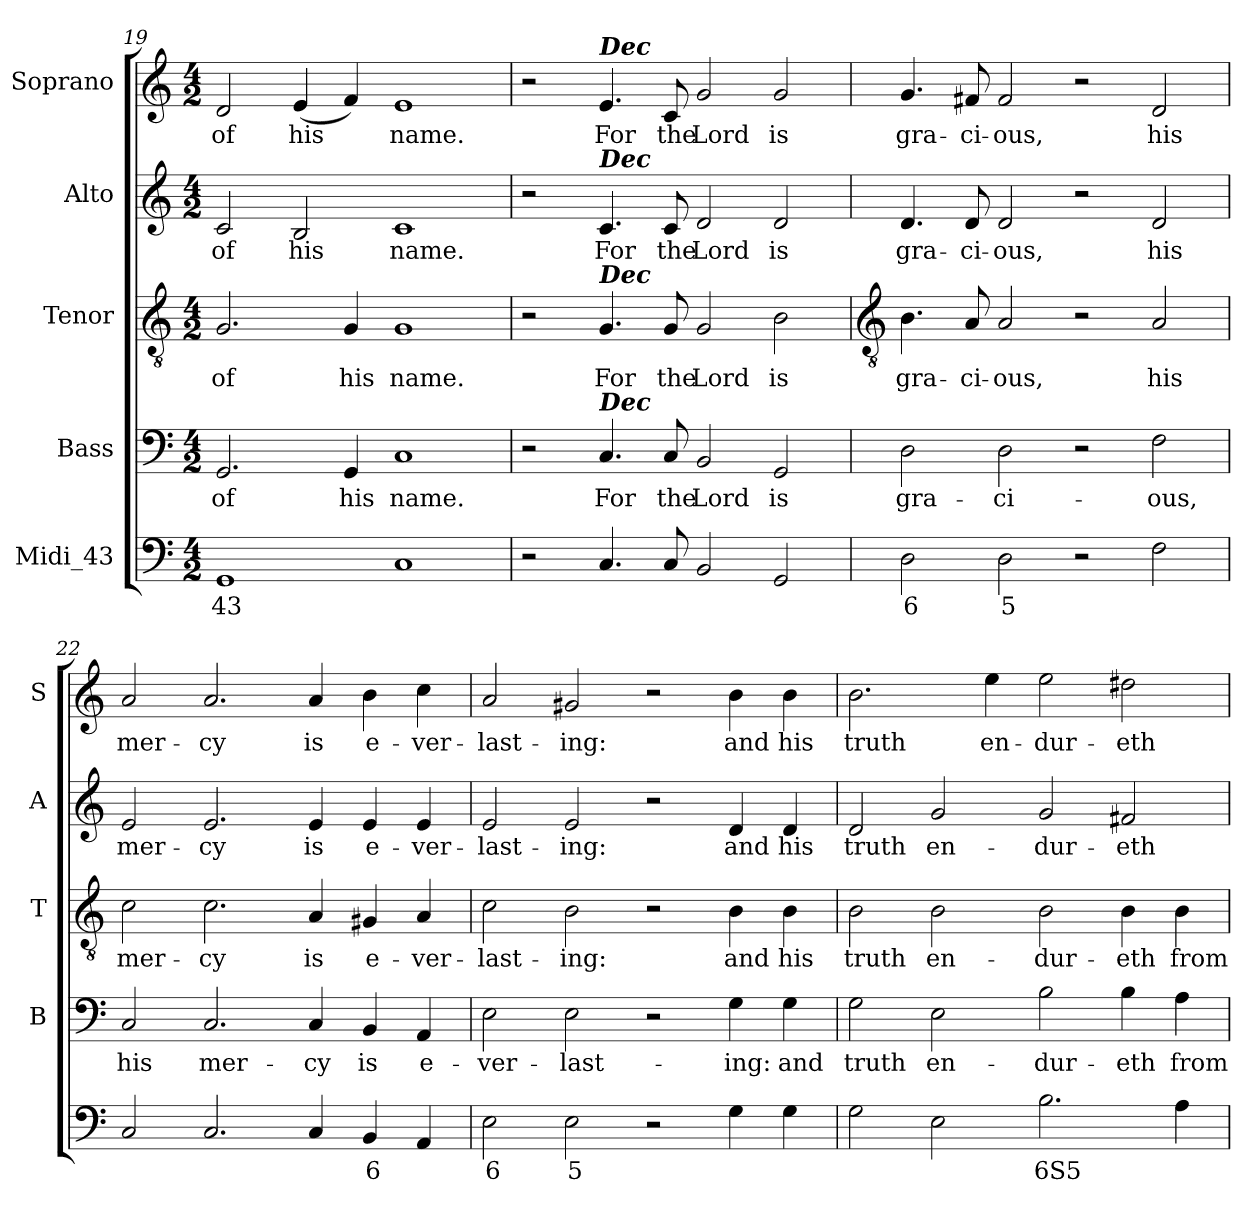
**kern	**text	**kern	**text	**kern	**text	**kern	**text	**kern	**text
*part5	*part5	*part4	*part4	*part3	*part3	*part2	*part2	*part1	*part1
*staff5	*staff5	*staff4	*staff4	*staff3	*staff3	*staff2	*staff2	*staff1	*staff1
*I"Midi_43	*	*I"Bass	*	*I"Tenor	*	*I"Alto	*	*I"Soprano	*
*	*	*I'B	*	*I'T	*	*I'A	*	*I'S	*
*clefF4	*	*clefF4	*	*clefGv2	*	*clefG2	*	*clefG2	*
*k[]	*	*k[]	*	*k[]	*	*k[]	*	*k[]	*
*C:	*	*C:	*	*C:	*	*C:	*	*C:	*
*M4/2	*	*M4/2	*	*M4/2	*	*M4/2	*	*M4/2	*
=19	=19	=19	=19	=19	=19	=19	=19	=19	=19
!	!LO:LY:b	!	!LO:LY:b	!	!LO:LY:b	!	!LO:LY:b	!	!LO:LY:b
1GG	43	2.GG	of	2.G	of	2c	of	2d	of
!	!	!	!	!	!	!	!LO:LY:b	!	!LO:LY:b
.	.	.	.	.	.	2B	his	(<4e	his
!	!	!	!LO:LY:b	!	!LO:LY:b	!	!	!	!
.	.	4GG	his	4G	his	.	.	4f)	.
!	!	!	!LO:LY:b	!	!LO:LY:b	!	!LO:LY:b	!	!LO:LY:b
1C	.	1C	name.	1G	name.	1c	name.	1e	name.
=20	=20	=20	=20	=20	=20	=20	=20	=20	=20
2r	.	2r	.	2r	.	2r	.	2r	.
!	!	!	!	!	!	!	!	!LO:TX:a:Bi:t=Dec	!
!	!	!	!	!	!	!LO:TX:a:Bi:t=Dec	!	!	!
!	!	!	!	!LO:TX:a:Bi:t=Dec	!	!	!	!	!
!	!	!LO:TX:a:Bi:t=Dec	!	!	!	!	!	!	!
!	!	!	!LO:LY:b	!	!LO:LY:b	!	!LO:LY:b	!	!LO:LY:b
4.C	.	4.C	For	4.G	For	4.c	For	4.e	For
!	!	!	!LO:LY:b	!	!LO:LY:b	!	!LO:LY:b	!	!LO:LY:b
8C	.	8C	the	8G	the	8c	the	8c	the
!	!	!	!LO:LY:b	!	!LO:LY:b	!	!LO:LY:b	!	!LO:LY:b
2BB	.	2BB	Lord	2G	Lord	2d	Lord	2g	Lord
!	!	!	!LO:LY:b	!	!LO:LY:b	!	!LO:LY:b	!	!LO:LY:b
2GG	.	2GG	is	2B	is	2d	is	2g	is
!!LO:LB:g=z
=21	=21	=21	=21	=21	=21	=21	=21	=21	=21
*	*	*	*	*clefGv2	*	*	*	*	*
!	!LO:LY:b	!	!LO:LY:b	!	!LO:LY:b	!	!LO:LY:b	!	!LO:LY:b
2D	6	2D	gra-	4.B	gra-	4.d	gra-	4.g	gra-
!	!	!	!	!	!LO:LY:b	!	!LO:LY:b	!	!LO:LY:b
.	.	.	.	8A	-ci-	8d	-ci-	8f#X	-ci-
!	!LO:LY:b	!	!LO:LY:b	!	!LO:LY:b	!	!LO:LY:b	!	!LO:LY:b
2D	5	2D	-ci-	2A	-ous,	2d	-ous,	2f#	-ous,
2r	.	2r	.	2r	.	2r	.	2r	.
!	!	!	!LO:LY:b	!	!LO:LY:b	!	!LO:LY:b	!	!LO:LY:b
2F	.	2F	-ous,	2A	his	2d	his	2d	his
=22	=22	=22	=22	=22	=22	=22	=22	=22	=22
!	!	!	!LO:LY:b	!	!LO:LY:b	!	!LO:LY:b	!	!LO:LY:b
2C	.	2C	his	2c	mer-	2e	mer-	2a	mer-
!	!	!	!LO:LY:b	!	!LO:LY:b	!	!LO:LY:b	!	!LO:LY:b
2.C	.	2.C	mer-	2.c	-cy	2.e	-cy	2.a	-cy
!	!	!	!LO:LY:b	!	!LO:LY:b	!	!LO:LY:b	!	!LO:LY:b
4C	.	4C	-cy	4A/	is	4e	is	4a	is
!	!LO:LY:b	!	!LO:LY:b	!	!LO:LY:b	!	!LO:LY:b	!	!LO:LY:b
4BB	6	4BB	is	4G#X	e-	4e	e-	4b	e-
!	!	!	!LO:LY:b	!	!LO:LY:b	!	!LO:LY:b	!	!LO:LY:b
4AA	.	4AA	e-	4A	-ver-	4e	-ver-	4cc	-ver-
=23	=23	=23	=23	=23	=23	=23	=23	=23	=23
!	!LO:LY:b	!	!LO:LY:b	!	!LO:LY:b	!	!LO:LY:b	!	!LO:LY:b
2E	6	2E	-ver-	2c	-last-	2e	-last-	2a	-last-
!	!LO:LY:b	!	!LO:LY:b	!	!LO:LY:b	!	!LO:LY:b	!	!LO:LY:b
2E	5	2E	-last-	2B	-ing:	2e	-ing:	2g#X	-ing:
2r	.	2r	.	2r	.	2r	.	2r	.
!	!	!	!LO:LY:b	!	!LO:LY:b	!	!LO:LY:b	!	!LO:LY:b
4G	.	4G	-ing:	4B	and	4d	and	4b	and
!	!	!	!LO:LY:b	!	!LO:LY:b	!	!LO:LY:b	!	!LO:LY:b
4G	.	4G	and	4B	his	4d	his	4b	his
=24	=24	=24	=24	=24	=24	=24	=24	=24	=24
!	!	!	!LO:LY:b	!	!LO:LY:b	!	!LO:LY:b	!	!LO:LY:b
2G	.	2G	truth	2B	truth	2d	truth	2.b	truth
!	!	!	!LO:LY:b	!	!LO:LY:b	!	!LO:LY:b	!	!
2E	.	2E	en-	2B	en-	2g	en-	.	.
!	!	!	!	!	!	!	!	!	!LO:LY:b
.	.	.	.	.	.	.	.	4ee	en-
!	!LO:LY:b	!	!LO:LY:b	!	!LO:LY:b	!	!LO:LY:b	!	!LO:LY:b
2.B	6S5	2B	-dur-	2B	-dur-	2g	-dur-	2ee	-dur-
!	!	!	!LO:LY:b	!	!LO:LY:b	!	!LO:LY:b	!	!LO:LY:b
.	.	4B	-eth	4B	-eth	2f#X	-eth	2dd#X	-eth
!	!	!	!LO:LY:b	!	!LO:LY:b	!	!	!	!
4A	.	4A	from	4B	from	.	.	.	.
=	=	=	=	=	=	=	=	=	=
*-	*-	*-	*-	*-	*-	*-	*-	*-	*-
